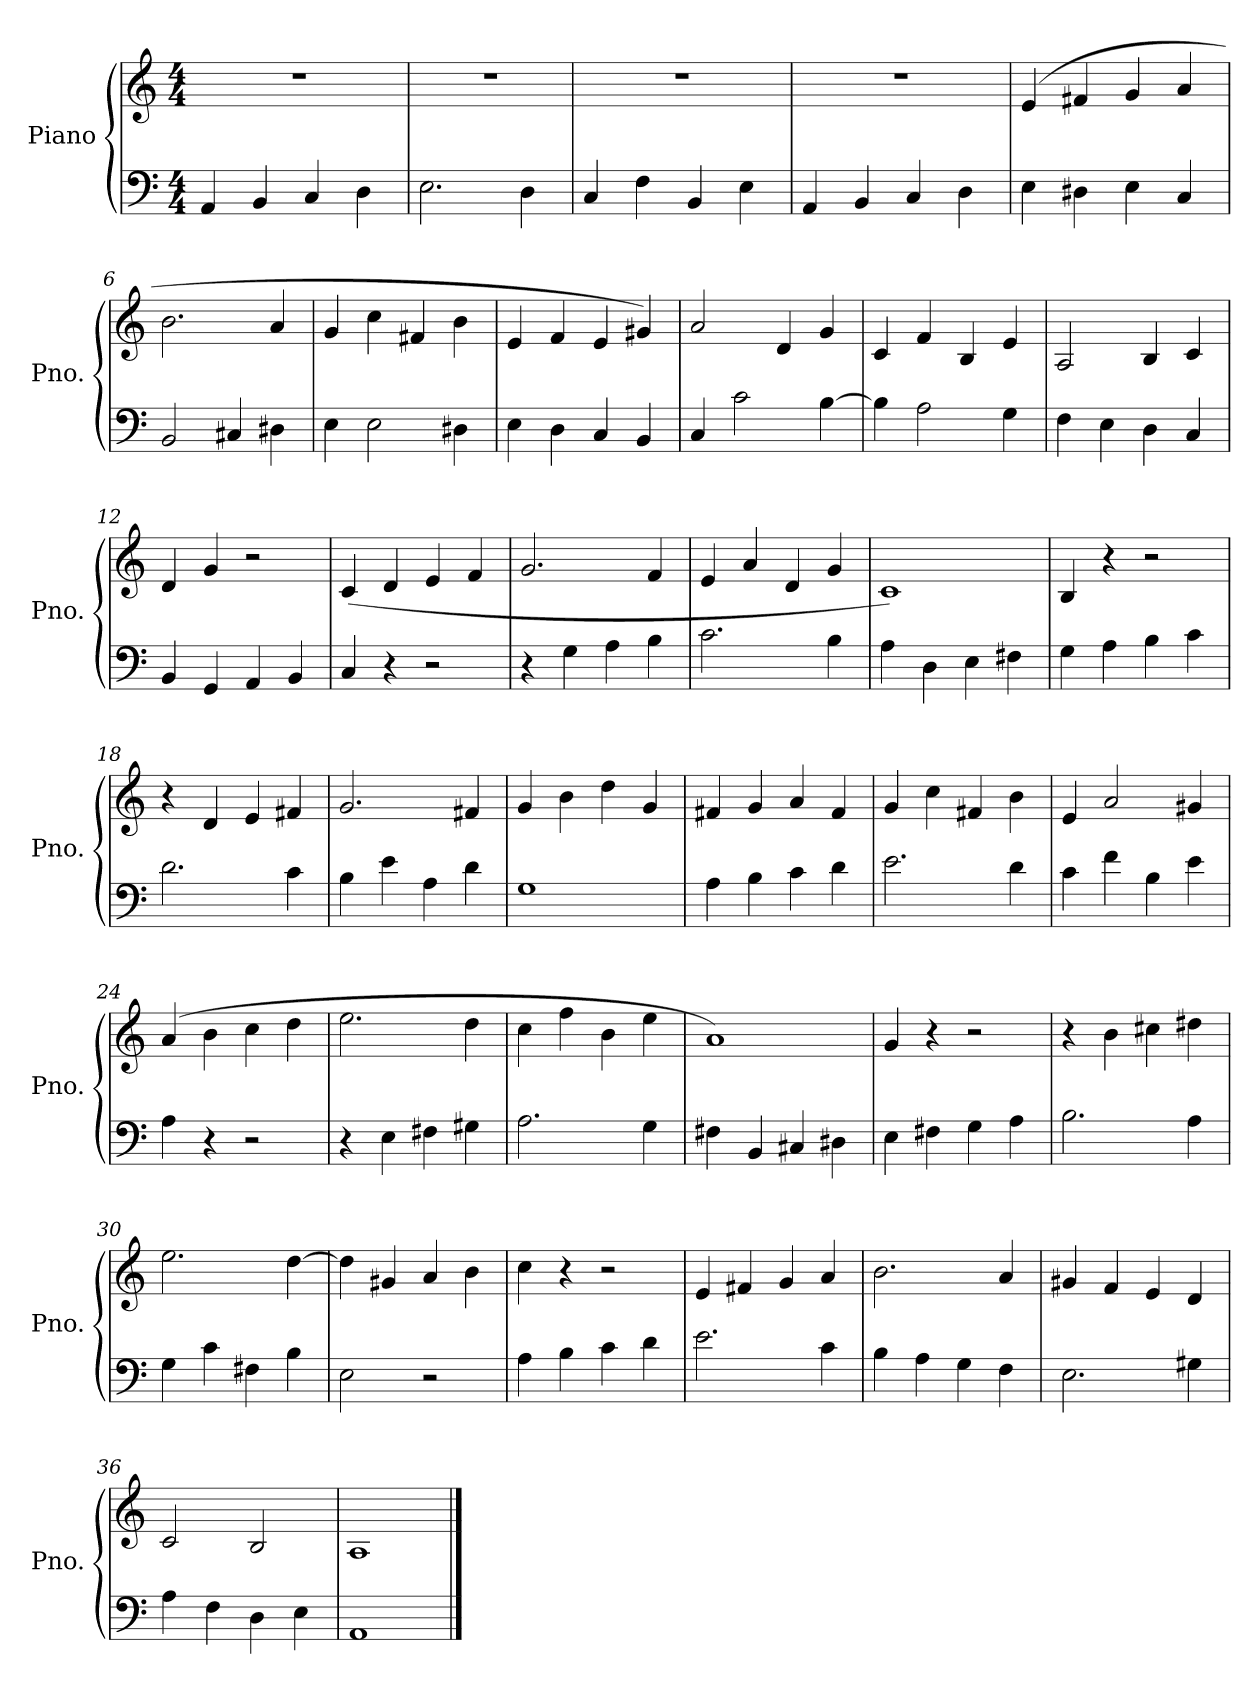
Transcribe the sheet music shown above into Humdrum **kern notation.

**kern	**kern
*part1	*part1
*staff2	*staff1
*I"Piano	*
*I'Pno.	*
*clefF4	*clefG2
*k[]	*k[]
*M4/4	*M4/4
=1	=1
4AA/	1r
4BB/	.
4C/	.
4D\	.
=2	=2
2.E\	1r
4D\	.
=3	=3
4C/	1r
4F\	.
4BB/	.
4E\	.
=4	=4
4AA/	1r
4BB/	.
4C/	.
4D\	.
=5	=5
4E\	(<4e/
4D#X\	4f#X/
4E\	4g/
4C/	4a/
=6	=6
2BB/	2.b\
4C#X/	.
4D#X\	4a/
=7	=7
4E\	4g/
2E\	4cc\
.	4f#X/
4D#X\	4b\
=8	=8
4E\	4e/
4D\	4f/
4C/	4e/
4BB/	4g#X/)
=9	=9
4C/	2a/
2c\	.
.	4d/
[4B\	4g/
!!LO:LB:g=z
=10	=10
4B\]	4c/
2A\	4f/
.	4B/
4G\	4e/
=11	=11
4F\	2A/
4E\	.
4D\	4B/
4C/	4c/
=12	=12
4BB/	4d/
4GG/	4g/
4AA/	2r
4BB/	.
=13	=13
4C/	(<4c/
4r	4d/
2r	4e/
.	4f/
=14	=14
4r	2.g/
4G\	.
4A\	.
4B\	4f/
=15	=15
2.c\	4e/
.	4a/
.	4d/
4B\	4g/
=16	=16
4A\	1c)
4D\	.
4E\	.
4F#X\	.
=17	=17
4G\	4B/
4A\	4r
4B\	2r
4c\	.
=18	=18
2.d\	4r
.	4d/
.	4e/
4c\	4f#X/
!!LO:LB:g=z
=19	=19
4B\	2.g/
4e\	.
4A\	.
4d\	4f#X/
=20	=20
1G	4g/
.	4b\
.	4dd\
.	4g/
=21	=21
4A\	4f#X/
4B\	4g/
4c\	4a/
4d\	4f#/
=22	=22
2.e\	4g/
.	4cc\
.	4f#X/
4d\	4b\
=23	=23
4c\	4e/
4f\	2a/
4B\	.
4e\	4g#X/
=24	=24
4A\	(>4a/
4r	4b\
2r	4cc\
.	4dd\
=25	=25
4r	2.ee\
4E\	.
4F#X\	.
4G#X\	4dd\
=26	=26
2.A\	4cc\
.	4ff\
.	4b\
4G\	4ee\
!!LO:LB:g=z
=27	=27
4F#X\	1a)
4BB/	.
4C#X/	.
4D#X\	.
=28	=28
4E\	4g/
4F#X\	4r
4G\	2r
4A\	.
=29	=29
2.B\	4r
.	4b\
.	4cc#X\
4A\	4dd#X\
=30	=30
4G\	2.ee\
4c\	.
4F#X\	.
4B\	[4dd\
=31	=31
2E\	4dd\]
.	4g#X/
2r	4a/
.	4b\
=32	=32
4A\	4cc\
4B\	4r
4c\	2r
4d\	.
=33	=33
2.e\	4e/
.	4f#X/
.	4g/
4c\	4a/
=34	=34
4B\	2.b\
4A\	.
4G\	.
4F\	4a/
!!LO:PB:g=z
=35	=35
2.E\	4g#X/
.	4f/
.	4e/
4G#X\	4d/
=36	=36
4A\	2c/
4F\	.
4D\	2B/
4E\	.
=37	=37
1AA	1A
==	==
*-	*-
